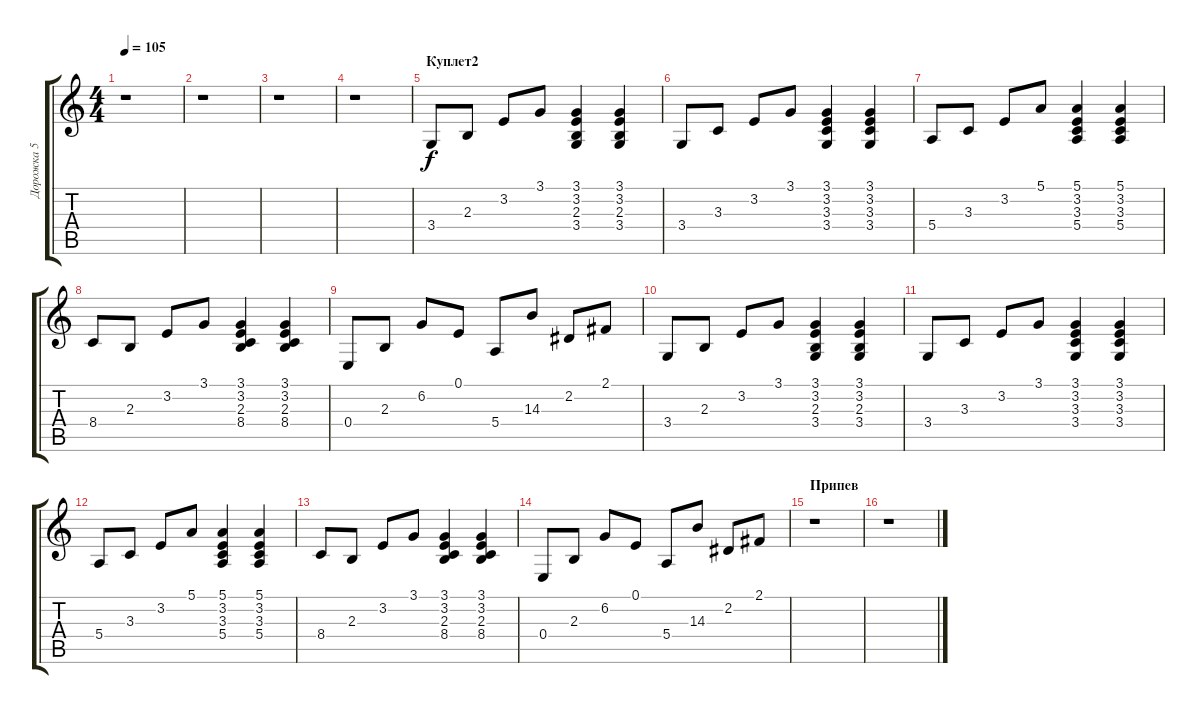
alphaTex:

\track ("Дорожка 5" "Дорожка 5") {instrument fx3crystal}
\staff {score tabs}
\tuning (E4 Db4 A3 E3 A2 E2) {hide}
\ts (4 4)
\tempo 105
\clef g2
\ks c
r.1{dy f} |
r.1 |
r.1 |
r.1 |
\section ("" "Куплет2")
3.4.8 2.3.8 3.2.8 3.1.8 (3.1 3.2 2.3 3.4).4 (3.1 3.2 2.3 3.4).4 |
3.4.8 3.3.8 3.2.8 3.1.8 (3.1 3.2 3.3 3.4).4 (3.1 3.2 3.3 3.4).4 |
5.4.8 3.3.8 3.2.8 5.1.8 (5.1 3.2 3.3 5.4).4 (5.1 3.2 3.3 5.4).4 |
8.4.8 2.3.8 3.2.8 3.1.8 (3.1 3.2 2.3 8.4).4 (3.1 3.2 2.3 8.4).4 |
0.4.8 2.3.8 6.2.8 0.1.8 5.4.8 14.3.8 2.2.8 2.1.8 |
3.4.8 2.3.8 3.2.8 3.1.8 (3.1 3.2 2.3 3.4).4 (3.1 3.2 2.3 3.4).4 |
3.4.8 3.3.8 3.2.8 3.1.8 (3.1 3.2 3.3 3.4).4 (3.1 3.2 3.3 3.4).4 |
5.4.8 3.3.8 3.2.8 5.1.8 (5.1 3.2 3.3 5.4).4 (5.1 3.2 3.3 5.4).4 |
8.4.8 2.3.8 3.2.8 3.1.8 (3.1 3.2 2.3 8.4).4 (3.1 3.2 2.3 8.4).4 |
0.4.8 2.3.8 6.2.8 0.1.8 5.4.8 14.3.8 2.2.8 2.1.8 |
\section ("" "Припев")
r.1 |
r.1
